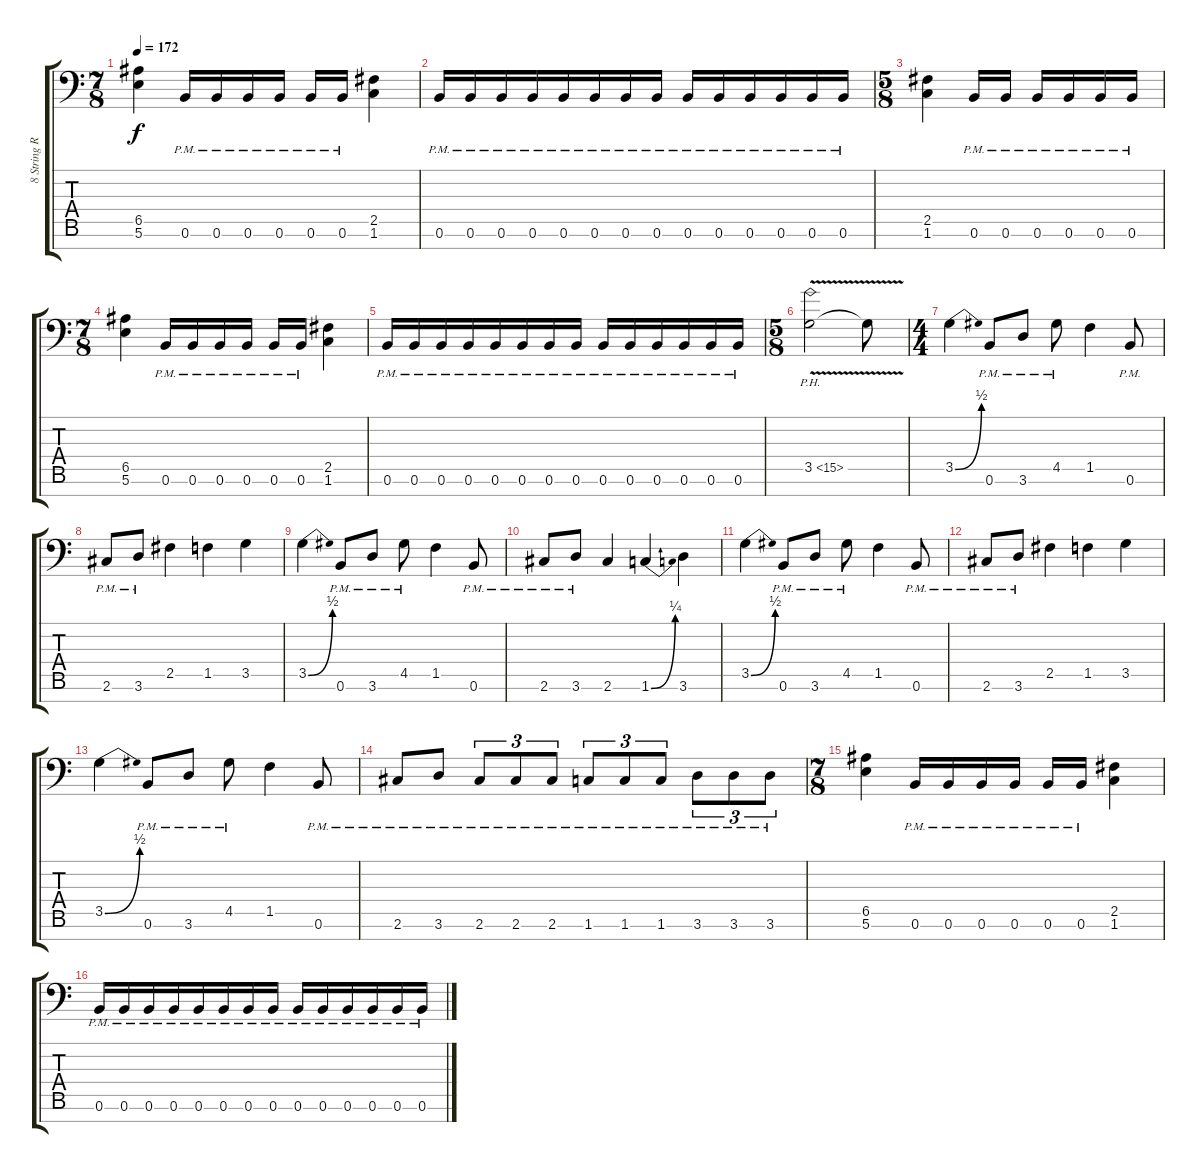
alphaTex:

\track ("8 String Rhythm R" "8 String R") {instrument overdrivenguitar}
\staff {score tabs}
\tuning (B3 G3 D3 A2 E2 B1 Gb1) {hide}
\ts (7 8)
\tempo 172
\clef f4
\ks c
(6.5 5.6).4{dy f} 0.6{pm}.16 0.6{pm}.16 0.6{pm}.16 0.6{pm}.16 0.6{pm}.16 0.6{pm}.16 (2.5 1.6).4 |
0.6{pm}.16 0.6{pm}.16 0.6{pm}.16 0.6{pm}.16 0.6{pm}.16 0.6{pm}.16 0.6{pm}.16 0.6{pm}.16 0.6{pm}.16 0.6{pm}.16 0.6{pm}.16 0.6{pm}.16 0.6{pm}.16 0.6{pm}.16 |
\ts (5 8)
(2.5 1.6).4 0.6{pm}.16 0.6{pm}.16 0.6{pm}.16 0.6{pm}.16 0.6{pm}.16 0.6{pm}.16 |
\ts (7 8)
(6.5 5.6).4 0.6{pm}.16 0.6{pm}.16 0.6{pm}.16 0.6{pm}.16 0.6{pm}.16 0.6{pm}.16 (2.5 1.6).4 |
0.6{pm}.16 0.6{pm}.16 0.6{pm}.16 0.6{pm}.16 0.6{pm}.16 0.6{pm}.16 0.6{pm}.16 0.6{pm}.16 0.6{pm}.16 0.6{pm}.16 0.6{pm}.16 0.6{pm}.16 0.6{pm}.16 0.6{pm}.16 |
\ts (5 8)
3.5{ph 12 v}.2 3.5{t}.8 |
\ts (4 4)
3.5{be (bend 0 0 60 2)}.4 0.6{pm}.8 3.6{pm}.8 4.5{pm}.8 1.5.4 0.6{pm}.8 |
2.6{pm}.8 3.6{pm}.8 2.5.4 1.5.4 3.5.4 |
3.5{be (bend 0 0 60 2)}.4 0.6{pm}.8 3.6{pm}.8 4.5{pm}.8 1.5.4 0.6{pm}.8 |
2.6{pm}.8 3.6{pm}.8 2.6.4 1.6{be (bend 0 0 60 1)}.4 3.6.4 |
3.5{be (bend 0 0 60 2)}.4 0.6{pm}.8 3.6{pm}.8 4.5{pm}.8 1.5.4 0.6{pm}.8 |
2.6{pm}.8 3.6{pm}.8 2.5.4 1.5.4 3.5.4 |
3.5{be (bend 0 0 60 2)}.4 0.6{pm}.8 3.6{pm}.8 4.5{pm}.8 1.5.4 0.6{pm}.8 |
2.6{pm}.8 3.6{pm}.8 2.6{pm}.8{tu (3 2)} 2.6{pm}.8{tu (3 2)} 2.6{pm}.8{tu (3 2)} 1.6{pm}.8{tu (3 2)} 1.6{pm}.8{tu (3 2)} 1.6{pm}.8{tu (3 2)} 3.6{pm}.8{tu (3 2)} 3.6{pm}.8{tu (3 2)} 3.6{pm}.8{tu (3 2)} |
\ts (7 8)
(6.5 5.6).4 0.6{pm}.16 0.6{pm}.16 0.6{pm}.16 0.6{pm}.16 0.6{pm}.16 0.6{pm}.16 (2.5 1.6).4 |
0.6{pm}.16 0.6{pm}.16 0.6{pm}.16 0.6{pm}.16 0.6{pm}.16 0.6{pm}.16 0.6{pm}.16 0.6{pm}.16 0.6{pm}.16 0.6{pm}.16 0.6{pm}.16 0.6{pm}.16 0.6{pm}.16 0.6{pm}.16
